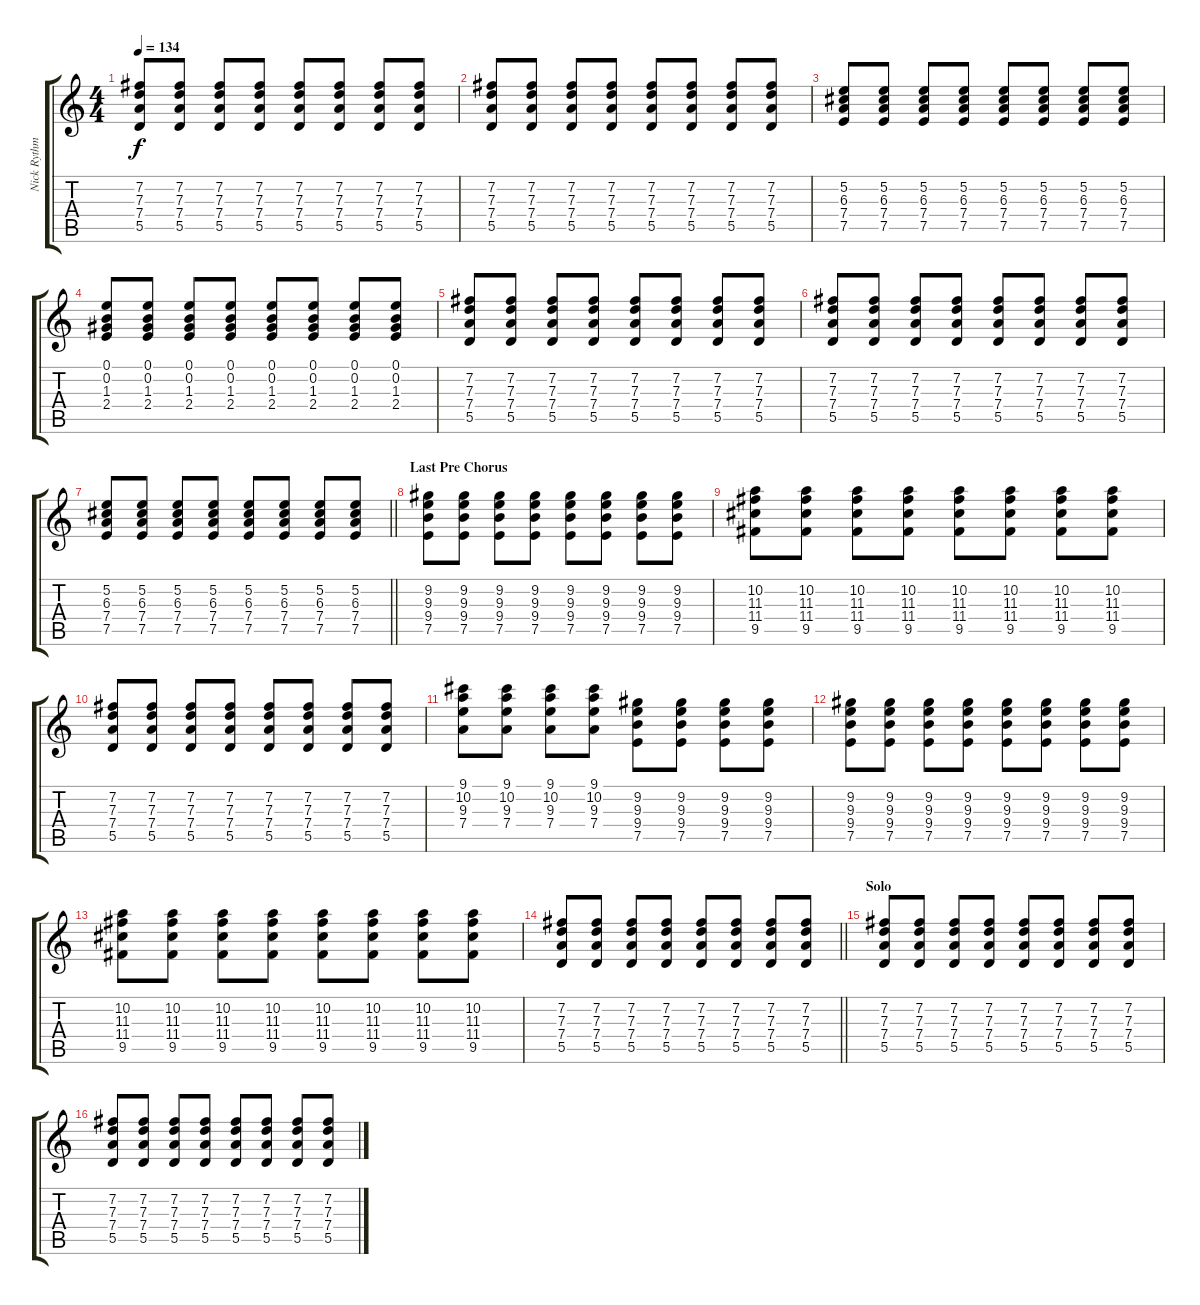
\track ("Nick Rythm" "Nick Rythm") {instrument distortionguitar}
\staff {score tabs}
\tuning (E4 B3 G3 D3 A2 E2) {hide}
\ts (4 4)
\tempo 134
\clef g2
\ks c
(7.2 7.3 7.4 5.5).8{dy f} (7.2 7.3 7.4 5.5).8 (7.2 7.3 7.4 5.5).8 (7.2 7.3 7.4 5.5).8 (7.2 7.3 7.4 5.5).8 (7.2 7.3 7.4 5.5).8 (7.2 7.3 7.4 5.5).8 (7.2 7.3 7.4 5.5).8 |
(7.2 7.3 7.4 5.5).8 (7.2 7.3 7.4 5.5).8 (7.2 7.3 7.4 5.5).8 (7.2 7.3 7.4 5.5).8 (7.2 7.3 7.4 5.5).8 (7.2 7.3 7.4 5.5).8 (7.2 7.3 7.4 5.5).8 (7.2 7.3 7.4 5.5).8 |
(5.2 6.3 7.4 7.5).8 (5.2 6.3 7.4 7.5).8 (5.2 6.3 7.4 7.5).8 (5.2 6.3 7.4 7.5).8 (5.2 6.3 7.4 7.5).8 (5.2 6.3 7.4 7.5).8 (5.2 6.3 7.4 7.5).8 (5.2 6.3 7.4 7.5).8 |
(0.1 0.2 1.3 2.4).8 (0.1 0.2 1.3 2.4).8 (0.1 0.2 1.3 2.4).8 (0.1 0.2 1.3 2.4).8 (0.1 0.2 1.3 2.4).8 (0.1 0.2 1.3 2.4).8 (0.1 0.2 1.3 2.4).8 (0.1 0.2 1.3 2.4).8 |
(7.2 7.3 7.4 5.5).8 (7.2 7.3 7.4 5.5).8 (7.2 7.3 7.4 5.5).8 (7.2 7.3 7.4 5.5).8 (7.2 7.3 7.4 5.5).8 (7.2 7.3 7.4 5.5).8 (7.2 7.3 7.4 5.5).8 (7.2 7.3 7.4 5.5).8 |
(7.2 7.3 7.4 5.5).8 (7.2 7.3 7.4 5.5).8 (7.2 7.3 7.4 5.5).8 (7.2 7.3 7.4 5.5).8 (7.2 7.3 7.4 5.5).8 (7.2 7.3 7.4 5.5).8 (7.2 7.3 7.4 5.5).8 (7.2 7.3 7.4 5.5).8 |
\barLineRight lightlight
(5.2 6.3 7.4 7.5).8 (5.2 6.3 7.4 7.5).8 (5.2 6.3 7.4 7.5).8 (5.2 6.3 7.4 7.5).8 (5.2 6.3 7.4 7.5).8 (5.2 6.3 7.4 7.5).8 (5.2 6.3 7.4 7.5).8 (5.2 6.3 7.4 7.5).8 |
\section ("" "Last Pre Chorus")
(9.2 9.3 9.4 7.5).8 (9.2 9.3 9.4 7.5).8 (9.2 9.3 9.4 7.5).8 (9.2 9.3 9.4 7.5).8 (9.2 9.3 9.4 7.5).8 (9.2 9.3 9.4 7.5).8 (9.2 9.3 9.4 7.5).8 (9.2 9.3 9.4 7.5).8 |
(10.2 11.3 11.4 9.5).8 (10.2 11.3 11.4 9.5).8 (10.2 11.3 11.4 9.5).8 (10.2 11.3 11.4 9.5).8 (10.2 11.3 11.4 9.5).8 (10.2 11.3 11.4 9.5).8 (10.2 11.3 11.4 9.5).8 (10.2 11.3 11.4 9.5).8 |
(7.2 7.3 7.4 5.5).8 (7.2 7.3 7.4 5.5).8 (7.2 7.3 7.4 5.5).8 (7.2 7.3 7.4 5.5).8 (7.2 7.3 7.4 5.5).8 (7.2 7.3 7.4 5.5).8 (7.2 7.3 7.4 5.5).8 (7.2 7.3 7.4 5.5).8 |
(9.1 10.2 9.3 7.4).8 (9.1 10.2 9.3 7.4).8 (9.1 10.2 9.3 7.4).8 (9.1 10.2 9.3 7.4).8 (9.2 9.3 9.4 7.5).8 (9.2 9.3 9.4 7.5).8 (9.2 9.3 9.4 7.5).8 (9.2 9.3 9.4 7.5).8 |
(9.2 9.3 9.4 7.5).8 (9.2 9.3 9.4 7.5).8 (9.2 9.3 9.4 7.5).8 (9.2 9.3 9.4 7.5).8 (9.2 9.3 9.4 7.5).8 (9.2 9.3 9.4 7.5).8 (9.2 9.3 9.4 7.5).8 (9.2 9.3 9.4 7.5).8 |
(10.2 11.3 11.4 9.5).8 (10.2 11.3 11.4 9.5).8 (10.2 11.3 11.4 9.5).8 (10.2 11.3 11.4 9.5).8 (10.2 11.3 11.4 9.5).8 (10.2 11.3 11.4 9.5).8 (10.2 11.3 11.4 9.5).8 (10.2 11.3 11.4 9.5).8 |
\barLineRight lightlight
(7.2 7.3 7.4 5.5).8 (7.2 7.3 7.4 5.5).8 (7.2 7.3 7.4 5.5).8 (7.2 7.3 7.4 5.5).8 (7.2 7.3 7.4 5.5).8 (7.2 7.3 7.4 5.5).8 (7.2 7.3 7.4 5.5).8 (7.2 7.3 7.4 5.5).8 |
\section ("" "Solo")
(7.2 7.3 7.4 5.5).8 (7.2 7.3 7.4 5.5).8 (7.2 7.3 7.4 5.5).8 (7.2 7.3 7.4 5.5).8 (7.2 7.3 7.4 5.5).8 (7.2 7.3 7.4 5.5).8 (7.2 7.3 7.4 5.5).8 (7.2 7.3 7.4 5.5).8 |
(7.2 7.3 7.4 5.5).8 (7.2 7.3 7.4 5.5).8 (7.2 7.3 7.4 5.5).8 (7.2 7.3 7.4 5.5).8 (7.2 7.3 7.4 5.5).8 (7.2 7.3 7.4 5.5).8 (7.2 7.3 7.4 5.5).8 (7.2 7.3 7.4 5.5).8
